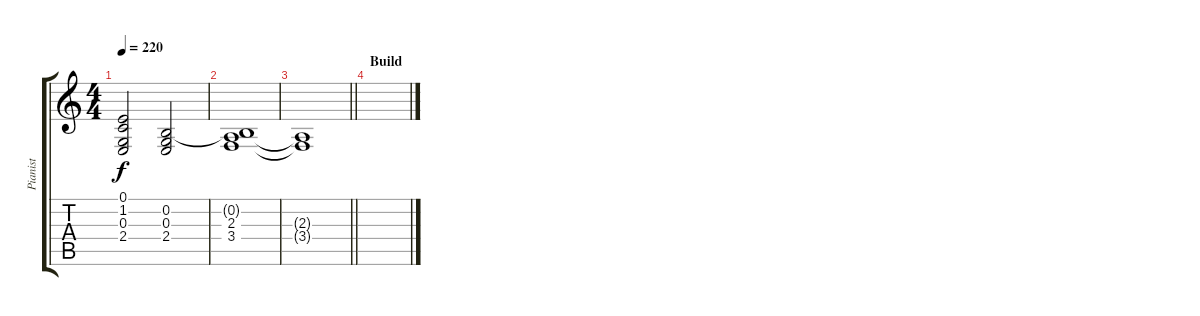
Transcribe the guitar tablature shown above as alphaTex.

\track ("Pianist" "Pianist") {instrument brightacousticpiano}
\staff {score tabs}
\tuning (E4 B3 G3 D3 A2 D2) {hide}
\ts (4 4)
\tempo 220
\clef g2
\ks c
(0.1{t} 1.2{t} 0.3{t} 2.4{t}).2{dy f} (0.2 0.3 2.4).2 |
(0.2{t} 2.3 3.4).1 |
\barLineRight lightlight
(2.3{t} 3.4{t}).1 |
\section ("" "Build")
